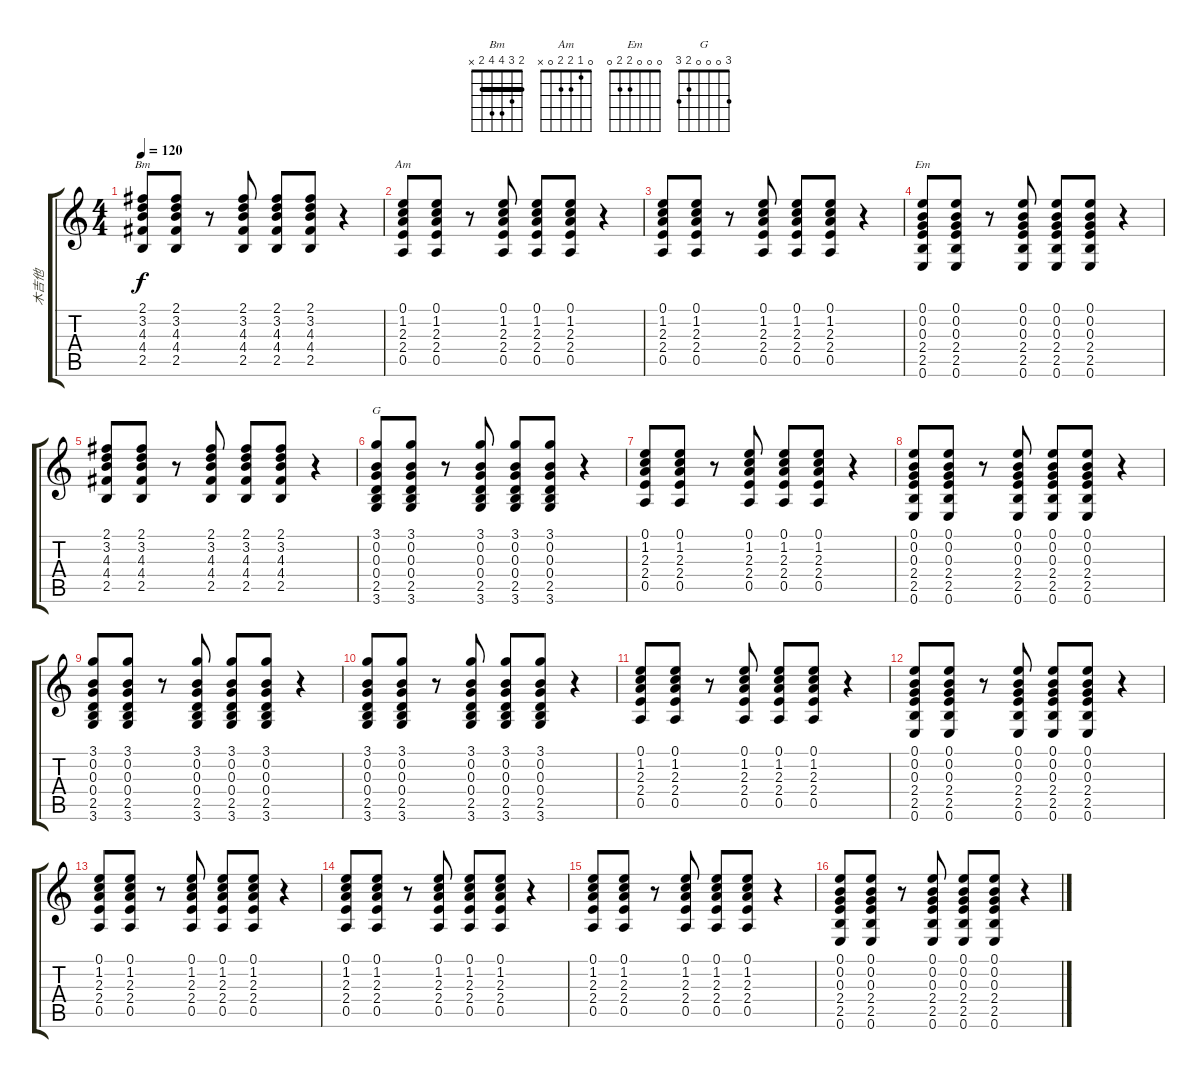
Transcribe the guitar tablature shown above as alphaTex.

\track ("木吉他" "木吉他") {instrument acousticguitarsteel}
\staff {score tabs}
\tuning (E4 B3 G3 D3 A2 E2) {hide}
\chord ("Bm" 2 3 4 4 2 x) {barre 2}
\chord ("Am" 0 1 2 2 0 x)
\chord ("Em" 0 0 0 2 2 0)
\chord ("G" 3 0 0 0 2 3)
\ts (4 4)
\tempo 120
\clef g2
\ks c
(2.1 3.2 4.3 4.4 2.5).8{ch "Bm" dy f} (2.1 3.2 4.3 4.4 2.5).8 r.8 (2.1 3.2 4.3 4.4 2.5).8 (2.1 3.2 4.3 4.4 2.5).8 (2.1 3.2 4.3 4.4 2.5).8 r.4 |
(0.1 1.2 2.3 2.4 0.5).8{ch "Am"} (0.1 1.2 2.3 2.4 0.5).8 r.8 (0.1 1.2 2.3 2.4 0.5).8 (0.1 1.2 2.3 2.4 0.5).8 (0.1 1.2 2.3 2.4 0.5).8 r.4 |
(0.1 1.2 2.3 2.4 0.5).8 (0.1 1.2 2.3 2.4 0.5).8 r.8 (0.1 1.2 2.3 2.4 0.5).8 (0.1 1.2 2.3 2.4 0.5).8 (0.1 1.2 2.3 2.4 0.5).8 r.4 |
(0.1 0.2 0.3 2.4 2.5 0.6).8{ch "Em"} (0.1 0.2 0.3 2.4 2.5 0.6).8 r.8 (0.1 0.2 0.3 2.4 2.5 0.6).8 (0.1 0.2 0.3 2.4 2.5 0.6).8 (0.1 0.2 0.3 2.4 2.5 0.6).8 r.4 |
(2.1 3.2 4.3 4.4 2.5).8 (2.1 3.2 4.3 4.4 2.5).8 r.8 (2.1 3.2 4.3 4.4 2.5).8 (2.1 3.2 4.3 4.4 2.5).8 (2.1 3.2 4.3 4.4 2.5).8 r.4 |
(3.1 0.2 0.3 0.4 2.5 3.6).8{ch "G"} (3.1 0.2 0.3 0.4 2.5 3.6).8 r.8 (3.1 0.2 0.3 0.4 2.5 3.6).8 (3.1 0.2 0.3 0.4 2.5 3.6).8 (3.1 0.2 0.3 0.4 2.5 3.6).8 r.4 |
(0.1 1.2 2.3 2.4 0.5).8 (0.1 1.2 2.3 2.4 0.5).8 r.8 (0.1 1.2 2.3 2.4 0.5).8 (0.1 1.2 2.3 2.4 0.5).8 (0.1 1.2 2.3 2.4 0.5).8 r.4 |
(0.1 0.2 0.3 2.4 2.5 0.6).8 (0.1 0.2 0.3 2.4 2.5 0.6).8 r.8 (0.1 0.2 0.3 2.4 2.5 0.6).8 (0.1 0.2 0.3 2.4 2.5 0.6).8 (0.1 0.2 0.3 2.4 2.5 0.6).8 r.4 |
(3.1 0.2 0.3 0.4 2.5 3.6).8 (3.1 0.2 0.3 0.4 2.5 3.6).8 r.8 (3.1 0.2 0.3 0.4 2.5 3.6).8 (3.1 0.2 0.3 0.4 2.5 3.6).8 (3.1 0.2 0.3 0.4 2.5 3.6).8 r.4 |
(3.1 0.2 0.3 0.4 2.5 3.6).8 (3.1 0.2 0.3 0.4 2.5 3.6).8 r.8 (3.1 0.2 0.3 0.4 2.5 3.6).8 (3.1 0.2 0.3 0.4 2.5 3.6).8 (3.1 0.2 0.3 0.4 2.5 3.6).8 r.4 |
(0.1 1.2 2.3 2.4 0.5).8 (0.1 1.2 2.3 2.4 0.5).8 r.8 (0.1 1.2 2.3 2.4 0.5).8 (0.1 1.2 2.3 2.4 0.5).8 (0.1 1.2 2.3 2.4 0.5).8 r.4 |
(0.1 0.2 0.3 2.4 2.5 0.6).8 (0.1 0.2 0.3 2.4 2.5 0.6).8 r.8 (0.1 0.2 0.3 2.4 2.5 0.6).8 (0.1 0.2 0.3 2.4 2.5 0.6).8 (0.1 0.2 0.3 2.4 2.5 0.6).8 r.4 |
(0.1 1.2 2.3 2.4 0.5).8 (0.1 1.2 2.3 2.4 0.5).8 r.8 (0.1 1.2 2.3 2.4 0.5).8 (0.1 1.2 2.3 2.4 0.5).8 (0.1 1.2 2.3 2.4 0.5).8 r.4 |
(0.1 1.2 2.3 2.4 0.5).8 (0.1 1.2 2.3 2.4 0.5).8 r.8 (0.1 1.2 2.3 2.4 0.5).8 (0.1 1.2 2.3 2.4 0.5).8 (0.1 1.2 2.3 2.4 0.5).8 r.4 |
(0.1 1.2 2.3 2.4 0.5).8 (0.1 1.2 2.3 2.4 0.5).8 r.8 (0.1 1.2 2.3 2.4 0.5).8 (0.1 1.2 2.3 2.4 0.5).8 (0.1 1.2 2.3 2.4 0.5).8 r.4 |
(0.1 0.2 0.3 2.4 2.5 0.6).8 (0.1 0.2 0.3 2.4 2.5 0.6).8 r.8 (0.1 0.2 0.3 2.4 2.5 0.6).8 (0.1 0.2 0.3 2.4 2.5 0.6).8 (0.1 0.2 0.3 2.4 2.5 0.6).8 r.4
